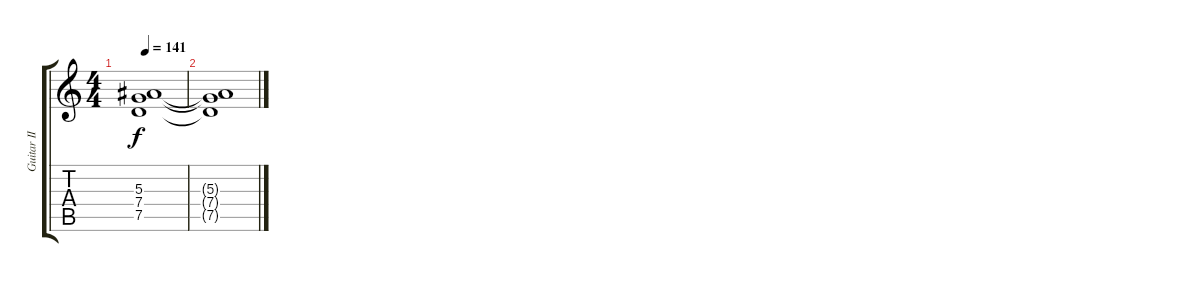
\track ("Guitar II" "Guitar II") {instrument distortionguitar}
\staff {score tabs}
\tuning (D4 A3 F3 C3 G2 C2) {hide}
\ts (4 4)
\tempo 141
\clef g2
\ks c
(5.3{t} 7.4{t} 7.5{t}).1{dy f} |
(5.3{t} 7.4{t} 7.5{t}).1
